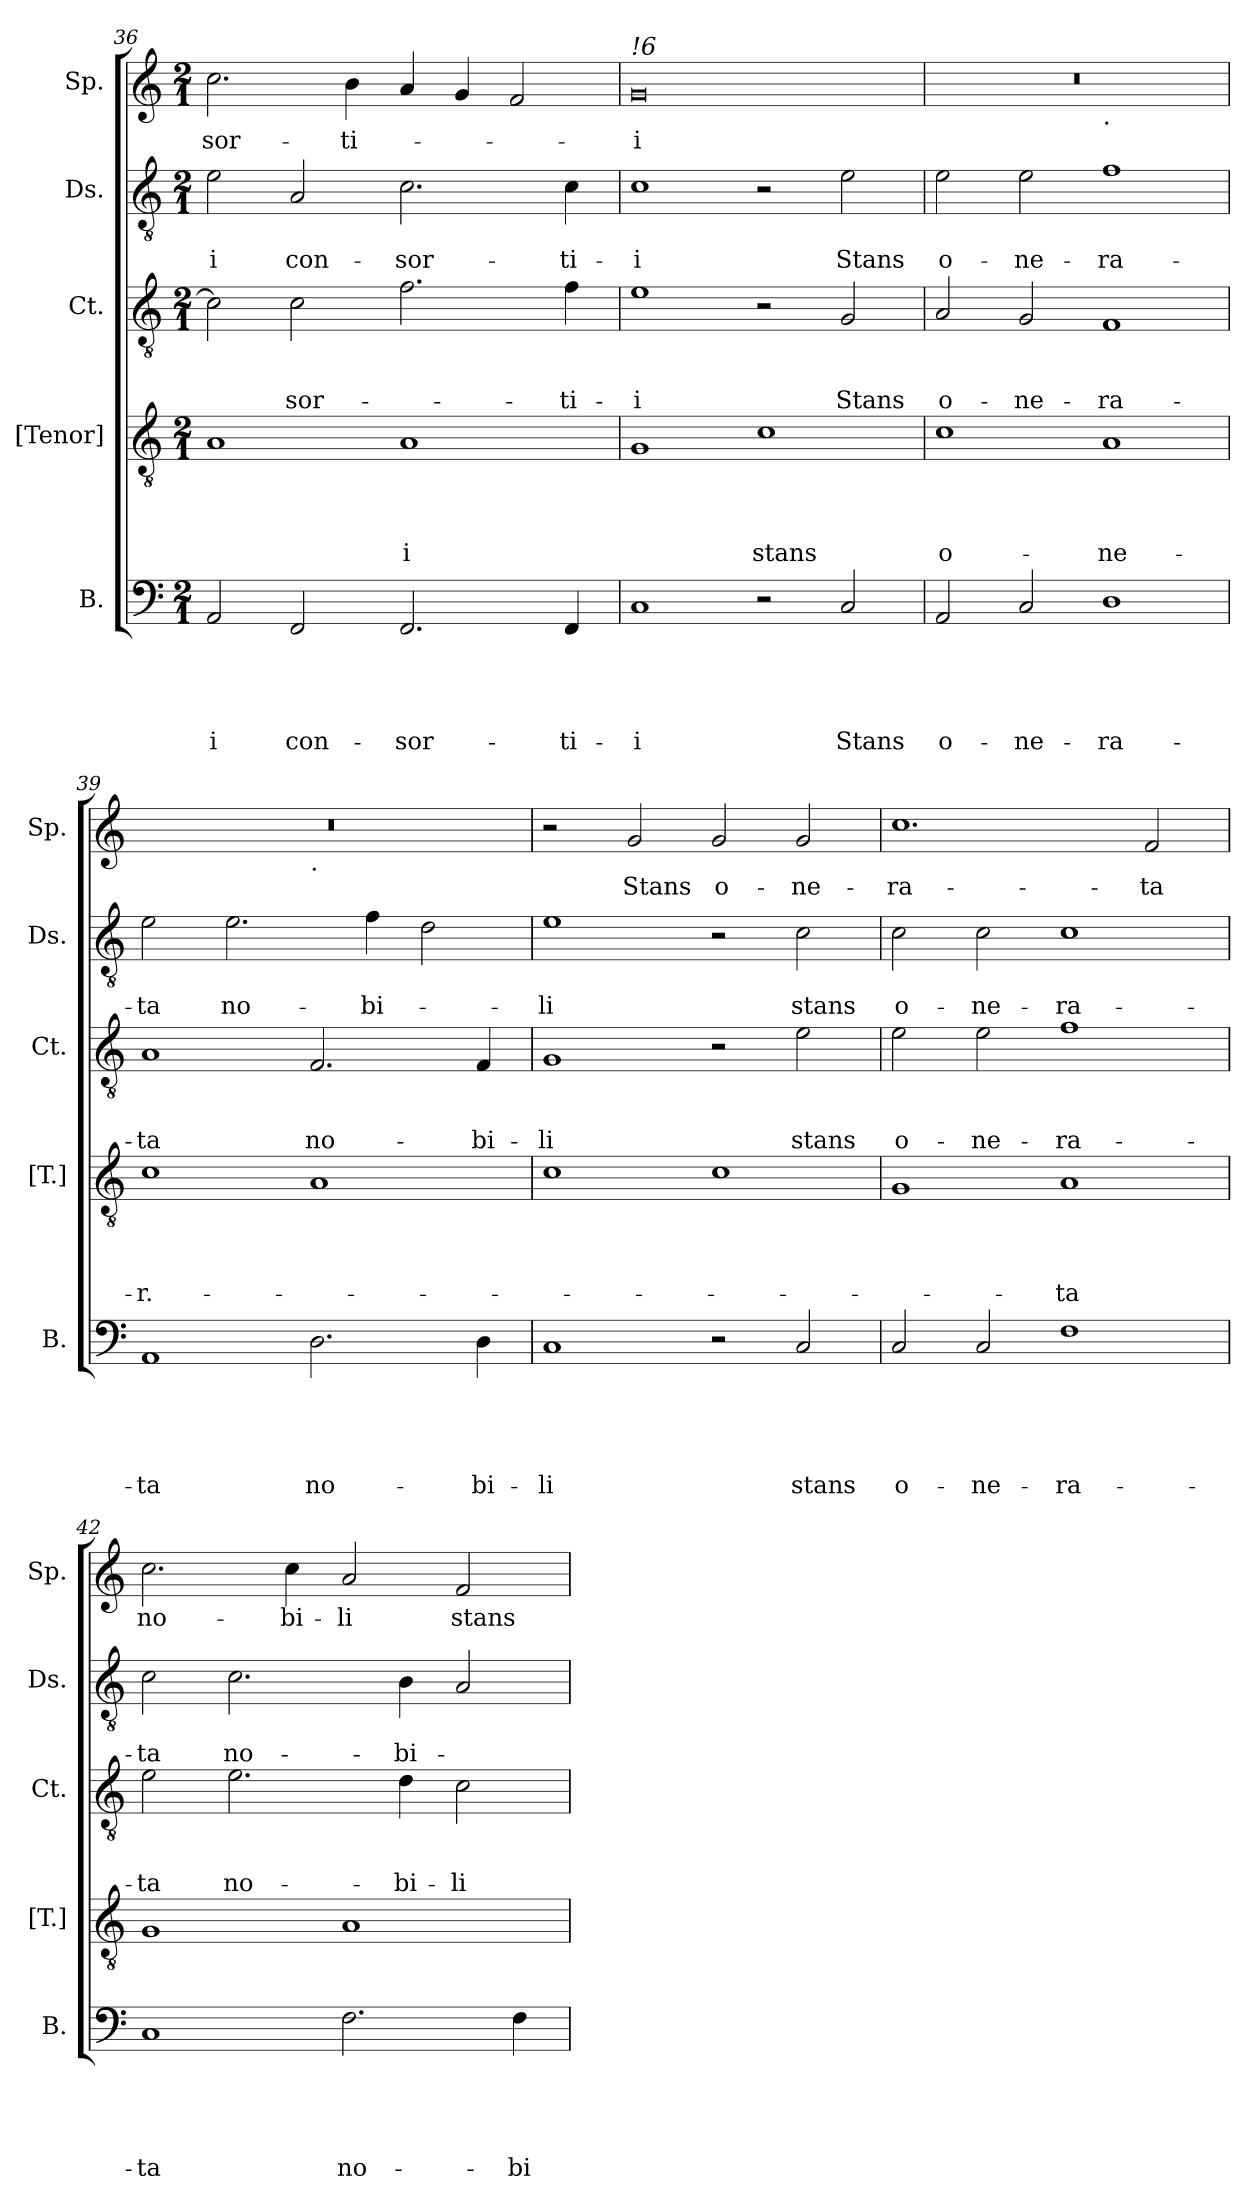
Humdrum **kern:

**kern	**text	**text	**text	**text	**text	**kern	**text	**text	**text	**text	**kern	**text	**text	**text	**kern	**text	**text	**kern	**text
*part5	*part5	*part5	*part5	*part5	*part5	*part4	*part4	*part4	*part4	*part4	*part3	*part3	*part3	*part3	*part2	*part2	*part2	*part1	*part1
*staff5	*staff5	*staff5	*staff5	*staff5	*staff5	*staff4	*staff4	*staff4	*staff4	*staff4	*staff3	*staff3	*staff3	*staff3	*staff2	*staff2	*staff2	*staff1	*staff1
*I"B.	*	*	*	*	*	*I"[Tenor]	*	*	*	*	*I"Ct.	*	*	*	*I"Ds.	*	*	*I"Sp.	*
*I'B.	*	*	*	*	*	*I'[T.]	*	*	*	*	*I'Ct.	*	*	*	*I'Ds.	*	*	*I'Sp.	*
*clefF4	*	*	*	*	*	*clefGv2	*	*	*	*	*clefGv2	*	*	*	*clefGv2	*	*	*clefG2	*
*k[]	*	*	*	*	*	*k[]	*	*	*	*	*k[]	*	*	*	*k[]	*	*	*k[]	*
*C:	*	*	*	*	*	*C:	*	*	*	*	*C:	*	*	*	*C:	*	*	*C:	*
*M2/1	*	*	*	*	*	*M2/1	*	*	*	*	*M2/1	*	*	*	*M2/1	*	*	*M2/1	*
=36	=36	=36	=36	=36	=36	=36	=36	=36	=36	=36	=36	=36	=36	=36	=36	=36	=36	=36	=36
!	!	!	!	!	!LO:LY:b	!	!	!	!	!	!	!	!	!	!	!	!LO:LY:b	!	!LO:LY:b
2AA/	.	.	.	.	-i	1A	.	.	.	.	2c\]	.	.	.	2e\	.	-i	2.cc\	-sor-
!	!	!	!	!	!LO:LY:b	!	!	!	!	!	!	!	!	!LO:LY:b	!	!	!LO:LY:b	!	!
2FF/	.	.	.	.	con-	.	.	.	.	.	2c\	.	.	-sor-	2A/	.	con-	.	.
!	!	!	!	!	!	!	!	!	!	!	!	!	!	!	!	!	!	!	!LO:LY:b
.	.	.	.	.	.	.	.	.	.	.	.	.	.	.	.	.	.	4b\	-ti-
!	!	!	!	!	!LO:LY:b	!	!	!	!	!LO:LY:b:rj	!	!	!	!	!	!	!LO:LY:b	!	!
2.FF/	.	.	.	.	-sor-	1A	.	.	.	-i	2.f\	.	.	.	2.c\	.	-sor-	4a/	.
.	.	.	.	.	.	.	.	.	.	.	.	.	.	.	.	.	.	4g/	.
.	.	.	.	.	.	.	.	.	.	.	.	.	.	.	.	.	.	2f/	.
!	!	!	!	!	!LO:LY:b	!	!	!	!	!	!	!	!	!LO:LY:b	!	!	!LO:LY:b	!	!
4FF/	.	.	.	.	-ti-	.	.	.	.	.	4f\	.	.	-ti-	4c\	.	-ti-	.	.
!!LO:LB:g=z
=37	=37	=37	=37	=37	=37	=37	=37	=37	=37	=37	=37	=37	=37	=37	=37	=37	=37	=37	=37
!	!	!	!	!	!	!	!	!	!	!	!	!	!	!	!	!	!	!LO:TX:a:i:t=!6	!
!	!	!	!	!	!LO:LY:b:rj	!	!	!	!	!	!	!	!	!LO:LY:b:rj	!	!	!LO:LY:b:rj	!	!LO:LY:b:rj
1C	.	.	.	.	-i	1G	.	.	.	.	1e	.	.	-i	1c	.	-i	0g	-i
!	!	!	!	!	!	!	!	!	!	!LO:LY:b	!	!	!	!	!	!	!	!	!
2r	.	.	.	.	.	1c	.	.	.	stans	2r	.	.	.	2r	.	.	.	.
!	!	!	!	!	!LO:LY:b	!	!	!	!	!	!	!	!	!LO:LY:b	!	!	!LO:LY:b	!	!
2C/	.	.	.	.	Stans	.	.	.	.	.	2G/	.	.	Stans	2e\	.	Stans	.	.
=38	=38	=38	=38	=38	=38	=38	=38	=38	=38	=38	=38	=38	=38	=38	=38	=38	=38	=38	=38
!	!	!	!	!	!LO:LY:b	!	!	!	!	!LO:LY:b:rj	!	!	!	!LO:LY:b	!	!	!LO:LY:b	!	!
*	*	*	*	*	*	*	*	*	*	*	*	*	*	*	*	*	*	*^	*
2AA/	.	.	.	.	o-	1c	.	.	.	o-	2A/	.	.	o-	2e\	.	o-	0r	1ryy	.
!	!	!	!	!	!LO:LY:b	!	!	!	!	!	!	!	!	!LO:LY:b	!	!	!LO:LY:b	!	!	!
2C/	.	.	.	.	-ne-	.	.	.	.	.	2G/	.	.	-ne-	2e\	.	-ne-	.	.	.
!	!	!	!	!	!	!	!	!	!	!	!	!	!	!	!	!	!	!	!LO:TX:b:t=.	!
!	!	!	!	!	!LO:LY:b	!	!	!	!	!LO:LY:b	!	!	!	!LO:LY:b	!	!	!LO:LY:b	!	!	!
1D	.	.	.	.	-ra-	1A	.	.	.	-ne-	1F	.	.	-ra-	1f	.	-ra-	.	1ryy	.
=39	=39	=39	=39	=39	=39	=39	=39	=39	=39	=39	=39	=39	=39	=39	=39	=39	=39	=39	=39	=39
!	!	!	!	!	!LO:LY:b	!	!	!	!	!LO:LY:b	!	!	!	!LO:LY:b	!	!	!LO:LY:b	!	!	!
1AA	.	.	.	.	-ta	1c	.	.	.	-r.-	1A	.	.	-ta	2e\	.	-ta	0r	1ryy	.
!	!	!	!	!	!	!	!	!	!	!	!	!	!	!	!	!	!LO:LY:b	!	!	!
.	.	.	.	.	.	.	.	.	.	.	.	.	.	.	2.e\	.	no-	.	.	.
!	!	!	!	!	!	!	!	!	!	!	!	!	!	!	!	!	!	!	!LO:TX:b:t=.	!
!	!	!	!	!	!LO:LY:b	!	!	!	!	!	!	!	!	!LO:LY:b	!	!	!	!	!	!
2.D\	.	.	.	.	no-	1A	.	.	.	.	2.F/	.	.	no-	.	.	.	.	1ryy	.
!	!	!	!	!	!	!	!	!	!	!	!	!	!	!	!	!	!LO:LY:b	!	!	!
.	.	.	.	.	.	.	.	.	.	.	.	.	.	.	4f\	.	-bi-	.	.	.
.	.	.	.	.	.	.	.	.	.	.	.	.	.	.	2d\	.	.	.	.	.
!	!	!	!	!	!LO:LY:b	!	!	!	!	!	!	!	!	!LO:LY:b	!	!	!	!	!	!
4D\	.	.	.	.	-bi-	.	.	.	.	.	4F/	.	.	-bi-	.	.	.	.	.	.
=40	=40	=40	=40	=40	=40	=40	=40	=40	=40	=40	=40	=40	=40	=40	=40	=40	=40	=40	=40	=40
!	!	!	!	!	!LO:LY:b:rj	!	!	!	!	!	!	!	!	!LO:LY:b:rj	!	!	!LO:LY:b:rj	!	!	!
*	*	*	*	*	*	*	*	*	*	*	*	*	*	*	*	*	*	*v	*v	*
1C	.	.	.	.	-li	1c	.	.	.	.	1G	.	.	-li	1e	.	-li	2r	.
!	!	!	!	!	!	!	!	!	!	!	!	!	!	!	!	!	!	!	!LO:LY:b
.	.	.	.	.	.	.	.	.	.	.	.	.	.	.	.	.	.	2g/	Stans
!	!	!	!	!	!	!	!	!	!	!	!	!	!	!	!	!	!	!	!LO:LY:b
2r	.	.	.	.	.	1c	.	.	.	.	2r	.	.	.	2r	.	.	2g/	o-
!	!	!	!	!	!LO:LY:b	!	!	!	!	!	!	!	!	!LO:LY:b	!	!	!LO:LY:b	!	!LO:LY:b
2C/	.	.	.	.	stans	.	.	.	.	.	2e\	.	.	stans	2c\	.	stans	2g/	-ne-
=41	=41	=41	=41	=41	=41	=41	=41	=41	=41	=41	=41	=41	=41	=41	=41	=41	=41	=41	=41
!	!	!	!	!	!LO:LY:b	!	!	!	!	!	!	!	!	!LO:LY:b	!	!	!LO:LY:b	!	!LO:LY:b
2C/	.	.	.	.	o-	1G	.	.	.	.	2e\	.	.	o-	2c\	.	o-	1.cc	-ra-
!	!	!	!	!	!LO:LY:b	!	!	!	!	!	!	!	!	!LO:LY:b	!	!	!LO:LY:b	!	!
2C/	.	.	.	.	-ne-	.	.	.	.	.	2e\	.	.	-ne-	2c\	.	-ne-	.	.
!	!	!	!	!	!LO:LY:b	!	!	!	!	!LO:LY:b	!	!	!	!LO:LY:b	!	!	!LO:LY:b	!	!
1F	.	.	.	.	-ra-	1A	.	.	.	-ta	1f	.	.	-ra-	1c	.	-ra-	.	.
!	!	!	!	!	!	!	!	!	!	!	!	!	!	!	!	!	!	!	!LO:LY:b
.	.	.	.	.	.	.	.	.	.	.	.	.	.	.	.	.	.	2f/	-ta
=42	=42	=42	=42	=42	=42	=42	=42	=42	=42	=42	=42	=42	=42	=42	=42	=42	=42	=42	=42
!	!	!	!	!	!LO:LY:b	!	!	!	!	!	!	!	!	!LO:LY:b	!	!	!LO:LY:b	!	!LO:LY:b
1C	.	.	.	.	-ta	1G	.	.	.	.	2e\	.	.	-ta	2c\	.	-ta	2.cc\	no-
!	!	!	!	!	!	!	!	!	!	!	!	!	!	!LO:LY:b	!	!	!LO:LY:b	!	!
.	.	.	.	.	.	.	.	.	.	.	2.e\	.	.	no-	2.c\	.	no-	.	.
!	!	!	!	!	!	!	!	!	!	!	!	!	!	!	!	!	!	!	!LO:LY:b
.	.	.	.	.	.	.	.	.	.	.	.	.	.	.	.	.	.	4cc\	-bi-
!	!	!	!	!	!LO:LY:b	!	!	!	!	!	!	!	!	!	!	!	!	!	!LO:LY:b
2.F\	.	.	.	.	no-	1A	.	.	.	.	.	.	.	.	.	.	.	2a/	-li
!	!	!	!	!	!	!	!	!	!	!	!	!	!	!LO:LY:b	!	!	!LO:LY:b	!	!
.	.	.	.	.	.	.	.	.	.	.	4d\	.	.	-bi-	4B\	.	-bi-	.	.
!	!	!	!	!	!	!	!	!	!	!	!	!	!	!LO:LY:b	!	!	!	!	!LO:LY:b
.	.	.	.	.	.	.	.	.	.	.	2c\	.	.	-li	2A/	.	.	2f/	stans
!	!	!	!	!	!LO:LY:b	!	!	!	!	!	!	!	!	!	!	!	!	!	!
4F\	.	.	.	.	-bi-	.	.	.	.	.	.	.	.	.	.	.	.	.	.
=	=	=	=	=	=	=	=	=	=	=	=	=	=	=	=	=	=	=	=
*-	*-	*-	*-	*-	*-	*-	*-	*-	*-	*-	*-	*-	*-	*-	*-	*-	*-	*-	*-
